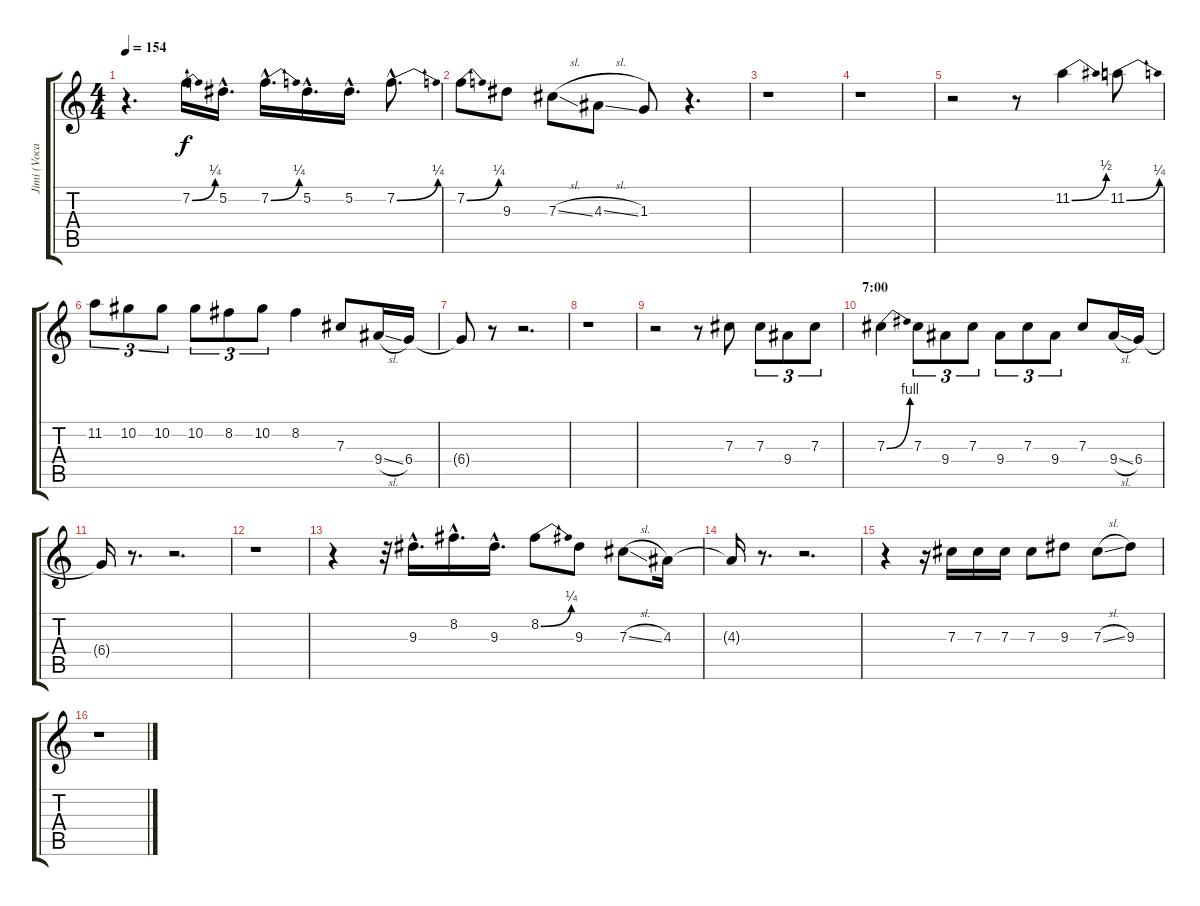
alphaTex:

\track ("Jimi (Vocals)" "Jimi (Voca") {instrument distortionguitar}
\staff {score tabs}
\tuning (Eb4 Bb3 Gb3 Db3 Ab2 Eb2) {hide}
\ts (4 4)
\tempo 154
\clef g2
\ks c
r.4{d dy f} 7.2{be (bend 0 0 60 1)}.16 5.2{hac}.16{d} 7.2{be (bend 0 0 60 1) hac}.16{d} 5.2{hac}.16{d} 5.2{hac}.16{d} 7.2{be (bend 0 0 60 1) hac}.8{d} |
7.2{be (bend 0 0 60 1)}.8 9.3.8 7.3{sl}.8 4.3{sl}.8 1.3.8 r.4{d} |
r.1 |
r.1 |
r.2 r.8 11.2{be (bend 0 0 60 2)}.4 11.2{be (bend 0 0 60 1)}.8 |
11.2.8{tu (3 2)} 10.2.8{tu (3 2)} 10.2.8{tu (3 2)} 10.2.8{tu (3 2)} 8.2.8{tu (3 2)} 10.2.8{tu (3 2)} 8.2.4 7.3.8 9.4{sl}.16 6.4.16 |
6.4{t}.8 r.8 r.2{d} |
r.1 |
r.2 r.8 7.3.8 7.3.8{tu (3 2)} 9.4.8{tu (3 2)} 7.3.8{tu (3 2)} |
\section ("" "7:00")
7.3{be (bend 0 0 60 4)}.4 7.3.8{tu (3 2)} 9.4.8{tu (3 2)} 7.3.8{tu (3 2)} 9.4.8{tu (3 2)} 7.3.8{tu (3 2)} 9.4.8{tu (3 2)} 7.3.8 9.4{sl}.16 6.4.16 |
6.4{t}.16 r.8{d} r.2{d} |
r.1 |
r.4 r.32 9.3{hac}.16{d} 8.2{hac}.16{d} 9.3{hac}.16{d} 8.2{be (bend 0 0 60 1)}.8 9.3.8 7.3{sl}.8 4.3.16 |
4.3{t}.16 r.8{d} r.2{d} |
r.4 r.16 7.3.16 7.3.16 7.3.16 7.3.8 9.3.8 7.3{sl}.8 9.3.8 |
r.1
